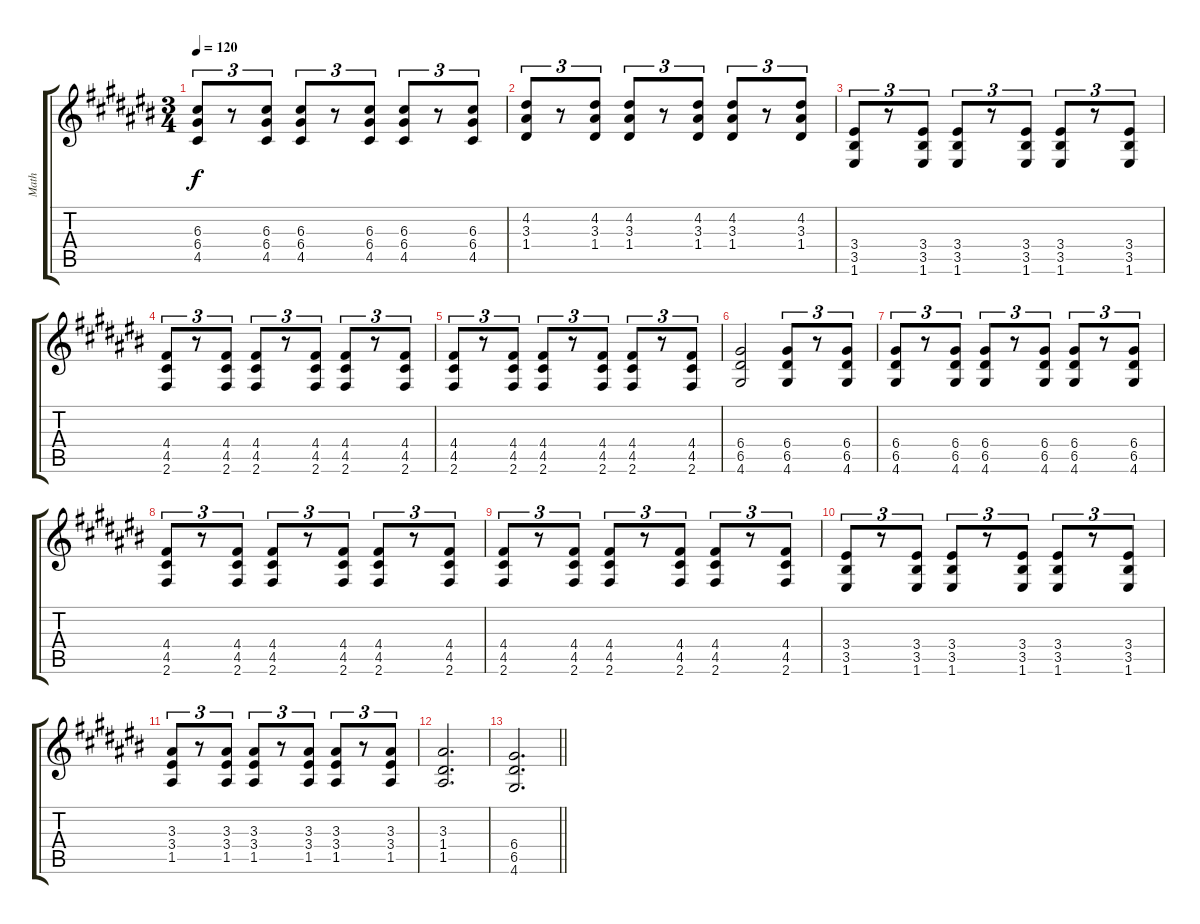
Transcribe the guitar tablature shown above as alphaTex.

\track ("Math" "Math") {instrument overdrivenguitar}
\staff {score tabs}
\tuning (E4 B3 G3 D3 A2 E2) {hide}
\ts (3 4)
\tempo 120
\clef g2
\ks c#
(6.3 6.4 4.5).8{tu (3 2) dy f} r.8{tu (3 2)} (6.3 6.4 4.5).8{tu (3 2)} (6.3 6.4 4.5).8{tu (3 2)} r.8{tu (3 2)} (6.3 6.4 4.5).8{tu (3 2)} (6.3 6.4 4.5).8{tu (3 2)} r.8{tu (3 2)} (6.3 6.4 4.5).8{tu (3 2)} |
(4.2 3.3 1.4).8{tu (3 2)} r.8{tu (3 2)} (4.2 3.3 1.4).8{tu (3 2)} (4.2 3.3 1.4).8{tu (3 2)} r.8{tu (3 2)} (4.2 3.3 1.4).8{tu (3 2)} (4.2 3.3 1.4).8{tu (3 2)} r.8{tu (3 2)} (4.2 3.3 1.4).8{tu (3 2)} |
(3.4 3.5 1.6).8{tu (3 2)} r.8{tu (3 2)} (3.4 3.5 1.6).8{tu (3 2)} (3.4 3.5 1.6).8{tu (3 2)} r.8{tu (3 2)} (3.4 3.5 1.6).8{tu (3 2)} (3.4 3.5 1.6).8{tu (3 2)} r.8{tu (3 2)} (3.4 3.5 1.6).8{tu (3 2)} |
(4.4 4.5 2.6).8{tu (3 2)} r.8{tu (3 2)} (4.4 4.5 2.6).8{tu (3 2)} (4.4 4.5 2.6).8{tu (3 2)} r.8{tu (3 2)} (4.4 4.5 2.6).8{tu (3 2)} (4.4 4.5 2.6).8{tu (3 2)} r.8{tu (3 2)} (4.4 4.5 2.6).8{tu (3 2)} |
(4.4 4.5 2.6).8{tu (3 2)} r.8{tu (3 2)} (4.4 4.5 2.6).8{tu (3 2)} (4.4 4.5 2.6).8{tu (3 2)} r.8{tu (3 2)} (4.4 4.5 2.6).8{tu (3 2)} (4.4 4.5 2.6).8{tu (3 2)} r.8{tu (3 2)} (4.4 4.5 2.6).8{tu (3 2)} |
(6.4 6.5 4.6).2 (6.4 6.5 4.6).8{tu (3 2)} r.8{tu (3 2)} (6.4 6.5 4.6).8{tu (3 2)} |
(6.4 6.5 4.6).8{tu (3 2)} r.8{tu (3 2)} (6.4 6.5 4.6).8{tu (3 2)} (6.4 6.5 4.6).8{tu (3 2)} r.8{tu (3 2)} (6.4 6.5 4.6).8{tu (3 2)} (6.4 6.5 4.6).8{tu (3 2)} r.8{tu (3 2)} (6.4 6.5 4.6).8{tu (3 2)} |
(4.4 4.5 2.6).8{tu (3 2)} r.8{tu (3 2)} (4.4 4.5 2.6).8{tu (3 2)} (4.4 4.5 2.6).8{tu (3 2)} r.8{tu (3 2)} (4.4 4.5 2.6).8{tu (3 2)} (4.4 4.5 2.6).8{tu (3 2)} r.8{tu (3 2)} (4.4 4.5 2.6).8{tu (3 2)} |
(4.4 4.5 2.6).8{tu (3 2)} r.8{tu (3 2)} (4.4 4.5 2.6).8{tu (3 2)} (4.4 4.5 2.6).8{tu (3 2)} r.8{tu (3 2)} (4.4 4.5 2.6).8{tu (3 2)} (4.4 4.5 2.6).8{tu (3 2)} r.8{tu (3 2)} (4.4 4.5 2.6).8{tu (3 2)} |
(3.4 3.5 1.6).8{tu (3 2)} r.8{tu (3 2)} (3.4 3.5 1.6).8{tu (3 2)} (3.4 3.5 1.6).8{tu (3 2)} r.8{tu (3 2)} (3.4 3.5 1.6).8{tu (3 2)} (3.4 3.5 1.6).8{tu (3 2)} r.8{tu (3 2)} (3.4 3.5 1.6).8{tu (3 2)} |
(3.3 3.4 1.5).8{tu (3 2)} r.8{tu (3 2)} (3.3 3.4 1.5).8{tu (3 2)} (3.3 3.4 1.5).8{tu (3 2)} r.8{tu (3 2)} (3.3 3.4 1.5).8{tu (3 2)} (3.3 3.4 1.5).8{tu (3 2)} r.8{tu (3 2)} (3.3 3.4 1.5).8{tu (3 2)} |
(3.3 1.4 1.5).2{d} |
\barLineRight lightlight
(6.4 6.5 4.6).2{d}
